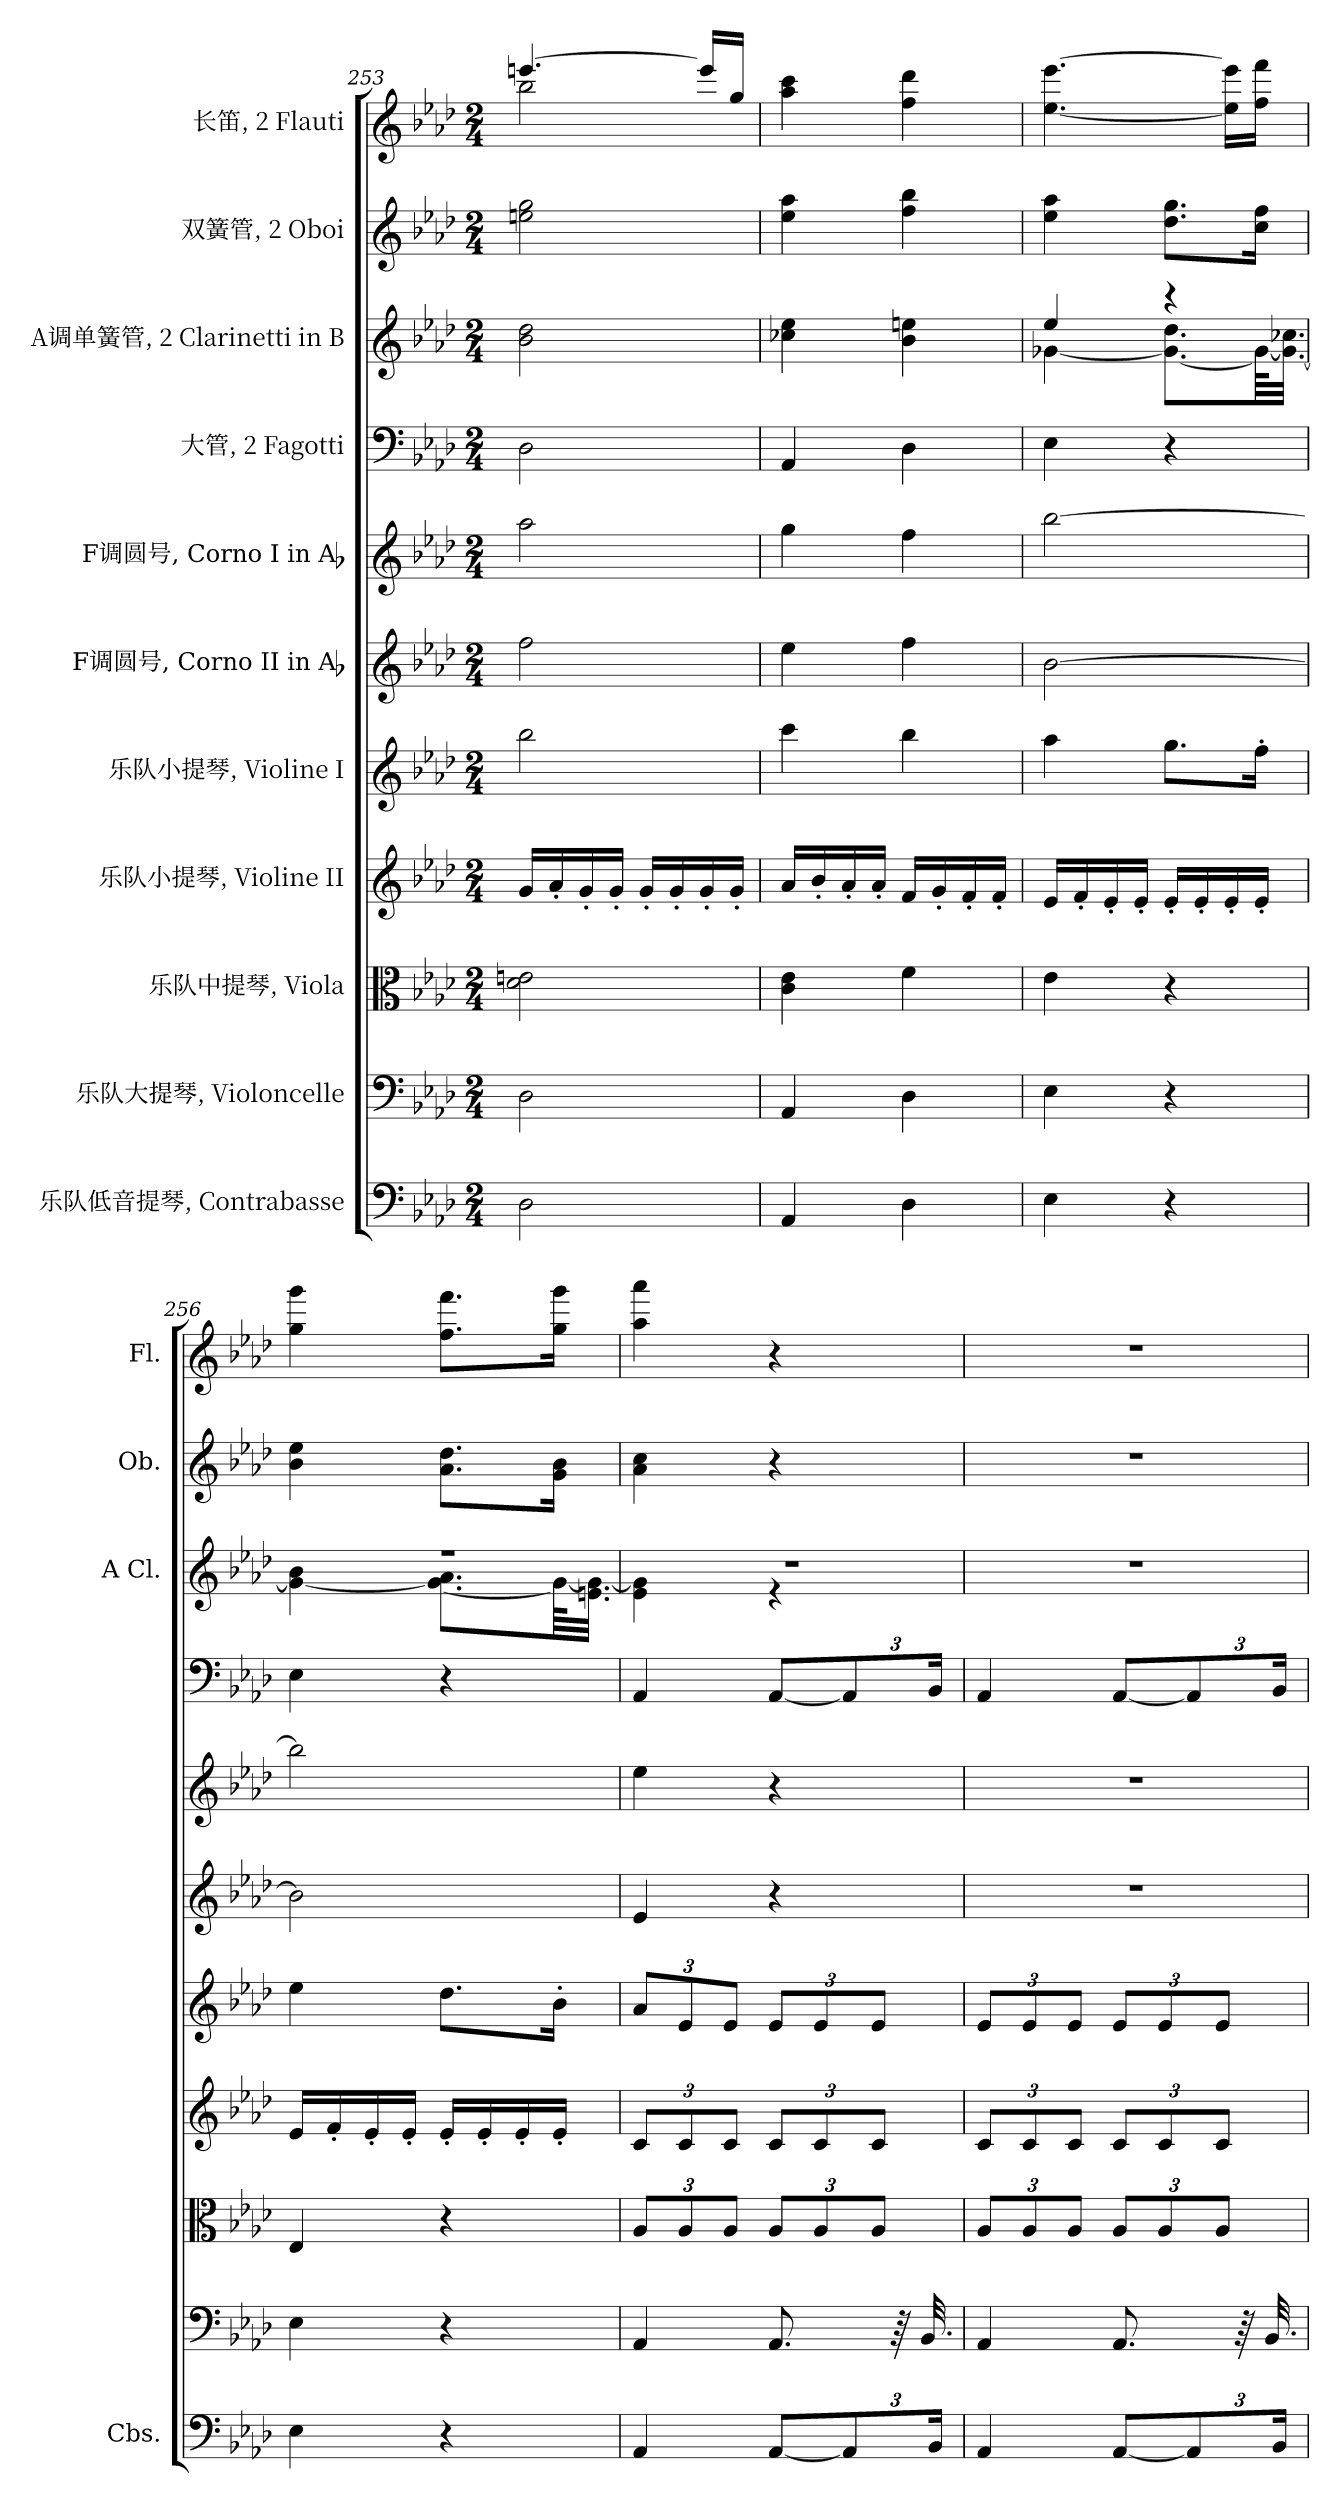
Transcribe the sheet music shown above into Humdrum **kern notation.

**kern	**kern	**kern	**kern	**kern	**kern	**kern	**kern	**kern	**kern	**kern
*part11	*part10	*part9	*part8	*part7	*part6	*part5	*part4	*part3	*part2	*part1
*staff11	*staff10	*staff9	*staff8	*staff7	*staff6	*staff5	*staff4	*staff3	*staff2	*staff1
*I"乐队低音提琴, Contrabasse	*I"乐队大提琴, Violoncelle	*I"乐队中提琴, Viola	*I"乐队小提琴, Violine II	*I"乐队小提琴, Violine I	*I"F调圆号, Corno II in Ab	*I"F调圆号, Corno I in Ab	*I"大管, 2 Fagotti	*I"A调单簧管, 2 Clarinetti in B	*I"双簧管, 2 Oboi	*I"长笛, 2 Flauti
*I'Cbs.	*	*	*	*	*	*	*	*I'A Cl.	*I'Ob.	*I'Fl.
!!LO:PB:g=z
*clefF4	*clefF4	*clefC3	*clefG2	*clefG2	*clefG2	*clefG2	*clefF4	*clefG2	*clefG2	*clefG2
*ITrd7c12	*	*	*	*	*ITrd4c7	*ITrd4c7	*	*ITrd2c3	*	*
*k[b-e-a-d-]	*k[b-e-a-d-]	*k[b-e-a-d-]	*k[b-e-a-d-]	*k[b-e-a-d-]	*k[b-e-a-d-g-]	*k[b-e-a-d-g-]	*k[b-e-a-d-]	*k[b-]	*k[b-e-a-d-]	*k[b-e-a-d-]
*M2/4	*M2/4	*M2/4	*M2/4	*M2/4	*M2/4	*M2/4	*M2/4	*M2/4	*M2/4	*M2/4
*MM61	*MM61	*MM61	*MM61	*MM61	*MM61	*MM61	*MM61	*MM61	*MM61	*MM61
=253	=253	=253	=253	=253	=253	=253	=253	=253	=253	=253
*	*	*	*	*	*	*	*	*	*	*^
2DD-\	2D-\	2d-\ 2en\	16g/LL	2bb-\	2b-\	2dd-\	2D-\	2g\ 2b-\	2een\ 2gg\	[4.eeen/	2bb-\
.	.	.	16a-'/	.	.	.	.	.	.	.	.
.	.	.	16g'/	.	.	.	.	.	.	.	.
.	.	.	16g'/JJ	.	.	.	.	.	.	.	.
.	.	.	16g'/LL	.	.	.	.	.	.	.	.
.	.	.	16g'/	.	.	.	.	.	.	.	.
.	.	.	16g'/	.	.	.	.	.	.	16eee/LL]	.
.	.	.	16g'/JJ	.	.	.	.	.	.	16gg/JJ	.
*	*	*	*	*	*	*	*	*	*	*v	*v
=254	=254	=254	=254	=254	=254	=254	=254	=254	=254	=254
*	*	*	*	*	*	*	*	*	*	*MM61
4AAA-/	4AA-/	4c\ 4e-\	16a-/LL	4ccc\	4a-\	4cc\	4AA-/	4a-X\ 4cc\	4ee-\ 4aa-\	4aa-\ 4ccc\
.	.	.	16b-'/	.	.	.	.	.	.	.
.	.	.	16a-'/	.	.	.	.	.	.	.
.	.	.	16a-'/JJ	.	.	.	.	.	.	.
*	*	*	*	*	*	*	*	*	*	*MM65
4DD-\	4D-\	4f\	16f/LL	4bb-\	4b-\	4b-\	4D-\	4g\ 4cc#X\	4ff\ 4bb-\	4ff\ 4ddd-\
.	.	.	16g'/	.	.	.	.	.	.	.
.	.	.	16f'/	.	.	.	.	.	.	.
.	.	.	16f'/JJ	.	.	.	.	.	.	.
=255	=255	=255	=255	=255	=255	=255	=255	=255	=255	=255
*	*	*	*	*	*	*	*	*	*	*MM61
*	*	*	*	*	*	*	*	*^	*	*
4EE-\	4E-\	4e-\	16e-/LL	4aa-\	[2e-\	[2ee-\	4E-\	4cc/	[4e-X\	4ee-\ 4aa-\	[4.ee-\ [4.eee-\
.	.	.	16f'/	.	.	.	.	.	.	.	.
.	.	.	16e-'/	.	.	.	.	.	.	.	.
.	.	.	16e-'/JJ	.	.	.	.	.	.	.	.
4r	4r	4r	16e-'/LL	8.gg\L	.	.	4r	4r	8.e-\_ 8.b-\L	8.dd-\ 8.gg\L	.
.	.	.	16e-'/	.	.	.	.	.	.	.	.
.	.	.	16e-'/	.	.	.	.	.	.	.	16ee-\] 16eee-\]LL
.	.	.	16e-'/JJ	16ff'\Jk	.	.	.	.	64e-\KLL_	16cc\ 16ff\Jk	16ff\ 16fff\JJ
.	.	.	.	.	.	.	.	.	32.e-\_ 32.a-X\JJJ	.	.
=256	=256	=256	=256	=256	=256	=256	=256	=256	=256	=256	=256
*	*	*	*	*	*	*	*	*	*	*	*MM59
4EE-\	4E-\	4E-/	16e-/LL	4ee-\	2e-\]	2ee-\]	4E-\	2r	4e-\_ 4g\	4b-\ 4ee-\	4gg\ 4ggg\
.	.	.	16f'/	.	.	.	.	.	.	.	.
.	.	.	16e-'/	.	.	.	.	.	.	.	.
.	.	.	16e-'/JJ	.	.	.	.	.	.	.	.
*	*	*	*	*	*	*	*	*	*	*	*MM63
4r	4r	4r	16e-'/LL	8.dd-\L	.	.	4r	.	8.e-\_ 8.f\L	8.a-\ 8.dd-\L	8.ff\ 8.fff\L
.	.	.	16e-'/	.	.	.	.	.	.	.	.
.	.	.	16e-'/	.	.	.	.	.	.	.	.
.	.	.	16e-'/JJ	16b-'\Jk	.	.	.	.	64e-\KLL_	16g\ 16b-\Jk	16gg\ 16ggg\Jk
.	.	.	.	.	.	.	.	.	32.c#X\ 32.e-\_JJJ	.	.
!!LO:PB:g=z
=257	=257	=257	=257	=257	=257	=257	=257	=257	=257	=257	=257
*	*	*Xbrackettup	*Xbrackettup	*Xbrackettup	*	*	*	*	*	*	*
*	*	*	*	*	*	*	*	*	*	*	*MM56
4AAA-/	4AA-/	12A-/L	12c/L	12a-/L	4A-/	4a-\	4AA-/	2r	4c\ 4e-\]	4a-\ 4cc\	4aa-\ 4aaa-\
.	.	12A-/	12c/	12e-/	.	.	.	.	.	.	.
.	.	12A-/J	12c/J	12e-/J	.	.	.	.	.	.	.
*	*	*	*	*	*	*	*	*	*	*	*MM61
[8AAA-/L	8.AA-/	12A-/L	12c/L	12e-/L	4r	4r	[8AA-/L	.	4r	4r	4r
.	.	12A-/	12c/	12e-/	.	.	.	.	.	.	.
*Xbrackettup	*	*	*	*	*	*	*Xbrackettup	*	*	*	*
12AAA-/]	.	.	.	.	.	.	12AA-/]	.	.	.	.
.	.	12A-/J	12c/J	12e-/J	.	.	.	.	.	.	.
.	64r	.	.	.	.	.	.	.	.	.	.
.	32.BB-/	.	.	.	.	.	.	.	.	.	.
24BBB-/Jk	.	.	.	.	.	.	24BB-/Jk	.	.	.	.
*	*	*	*	*	*	*	*	*v	*v	*	*
=258	=258	=258	=258	=258	=258	=258	=258	=258	=258	=258
*	*	*	*	*	*	*	*	*	*	*MM60
4AAA-/	4AA-/	12A-/L	12c/L	12e-/L	2r	2r	4AA-/	2r	2r	2r
.	.	12A-/	12c/	12e-/	.	.	.	.	.	.
.	.	12A-/J	12c/J	12e-/J	.	.	.	.	.	.
[8AAA-/L	8.AA-/	12A-/L	12c/L	12e-/L	.	.	[8AA-/L	.	.	.
.	.	12A-/	12c/	12e-/	.	.	.	.	.	.
12AAA-/]	.	.	.	.	.	.	12AA-/]	.	.	.
.	.	12A-/J	12c/J	12e-/J	.	.	.	.	.	.
.	64r	.	.	.	.	.	.	.	.	.
.	32.BB-/	.	.	.	.	.	.	.	.	.
24BBB-/Jk	.	.	.	.	.	.	24BB-/Jk	.	.	.
=	=	=	=	=	=	=	=	=	=	=
*-	*-	*-	*-	*-	*-	*-	*-	*-	*-	*-
